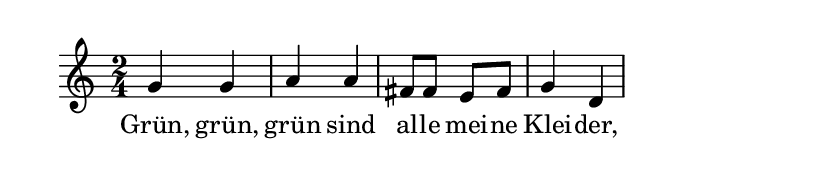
%Created by Ivanildo Kowsoleea
%Creation date: 2013/12/28 16:41:28
%\version "2.11.34"
\header {
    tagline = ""
}

\include "deutsch.ly"
#(set-global-staff-size 20)


global = {
    \key c \major
    \time 2/4
    %\clef "treble_8"
    %check tempo
    %\override Score.MetronomeMark #'stencil = ##f
    %\tempo 4 = 100
}

structure = {
  %Check structure and repeats of the piece here

}

%
% ---- music starts here ---
%

upper = \relative c''{
    \stemUp
    g4 g a a fis8 fis e fis g4 d
}

mylyrics = \lyricmode {
    Grün, grün, grün sind al -- le mei -- ne Klei -- der,
}

\score {
    \new Staff  \with {
        %\remove Clef_engraver
        %\remove Time_signature_engraver
        %\remove Bar_engraver
        %\remove Staff_symbol_engraver
    }{<<
        %\override Staff.StaffSymbol #'line-count = #1
        \override Staff.TimeSignature #'style = #'numbered
        %\override Staff.BarLine #'bar-extent = #'(-2 . 2)
        \global
        %\structure
        \new Voice = "upperVoice"  { \upper }
        \new Lyrics \lyricsto "upperVoice" { \mylyrics }
    >>}
    \layout {
        indent = 0
    }
}

\paper {
    paper-width = 140\mm
    paper-height = 42\mm
    %line-width = 7\cm
    %between-system-padding = 5\mm
    %ragged-bottom = ##t
    page-top-space = 0
    %annotate-spacing = ##t
}

